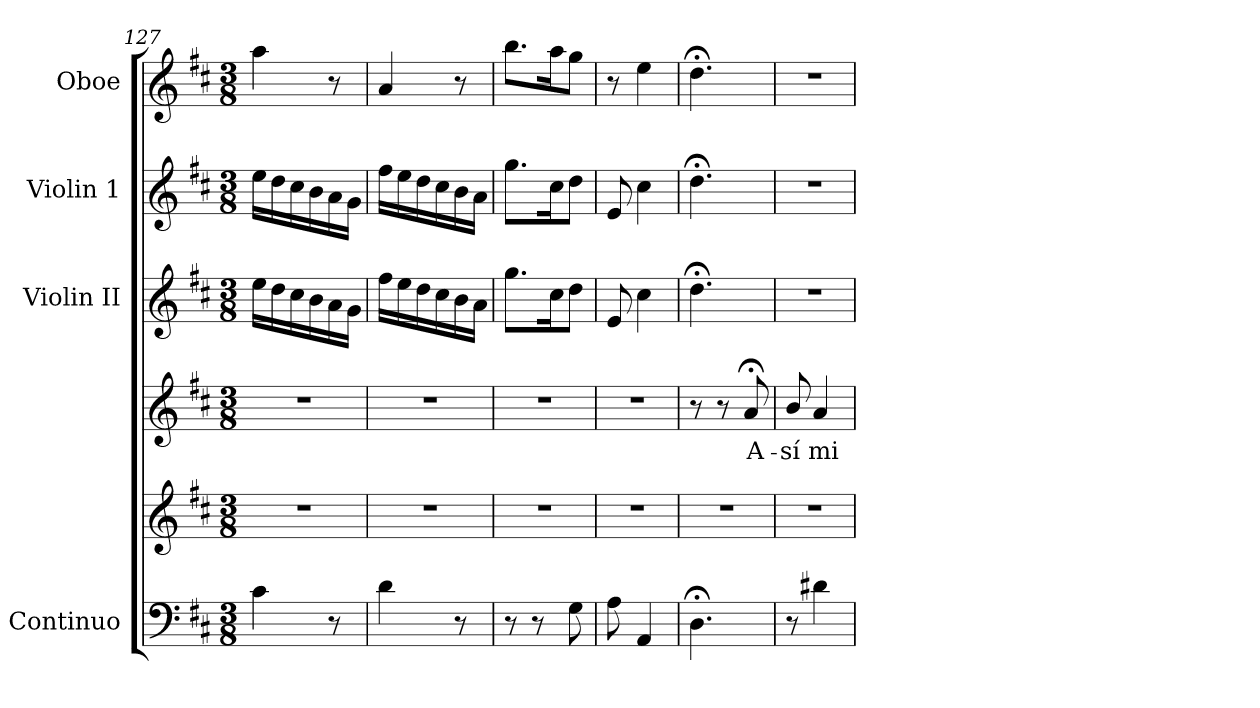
**kern	**kern	**kern	**text	**kern	**kern	**kern
*part5	*part5	*part4	*part4	*part3	*part2	*part1
*staff6	*staff5	*staff4	*staff4	*staff3	*staff2	*staff1
*I"Continuo	*	*I""Contr- alto"	*	*I"Violin II	*I"Violin 1	*I"Oboe
*I'Cont.	*	*I'A.	*	*I'Vln. II	*I'Vln. 1	*I'Ob.
*clefF4	*clefG2	*clefG2	*	*clefG2	*clefG2	*clefG2
*k[f#c#]	*k[f#c#]	*k[f#c#]	*	*k[f#c#]	*k[f#c#]	*k[f#c#]
*D:	*D:	*D:	*	*D:	*D:	*D:
*M3/8	*M3/8	*M3/8	*	*M3/8	*M3/8	*M3/8
=127	=127	=127	=127	=127	=127	=127
!	!LO:N:vis=1	!LO:N:vis=1	!	!	!	!
4c#i\	4.r	4.r	.	16eei\LL	16eei\LL	4aai\
.	.	.	.	16ddi\	16ddi\	.
.	.	.	.	16cc#i\	16cc#i\	.
.	.	.	.	16bi\	16bi\	.
8r	.	.	.	16ai\	16ai\	8r
.	.	.	.	16gi\JJ	16gi\JJ	.
=128	=128	=128	=128	=128	=128	=128
!	!LO:N:vis=1	!LO:N:vis=1	!	!	!	!
4di\	4.r	4.r	.	16ff#i\LL	16ff#i\LL	4ai/
.	.	.	.	16eei\	16eei\	.
.	.	.	.	16ddi\	16ddi\	.
.	.	.	.	16cc#i\	16cc#i\	.
8r	.	.	.	16bi\	16bi\	8r
.	.	.	.	16ai\JJ	16ai\JJ	.
=129	=129	=129	=129	=129	=129	=129
!	!LO:N:vis=1	!LO:N:vis=1	!	!	!	!
8r	4.r	4.r	.	8.ggi\L	8.ggi\L	8.bbi\L
8r	.	.	.	.	.	.
.	.	.	.	16cc#i\k	16cc#i\k	16aai\k
8Gi\	.	.	.	8ddi\J	8ddi\J	8ggi\J
=130	=130	=130	=130	=130	=130	=130
!	!LO:N:vis=1	!LO:N:vis=1	!	!	!	!
8Ai\	4.r	4.r	.	8ei/	8ei/	8r
4AAi/	.	.	.	4cc#i\	4cc#i\	4eei\
=131	=131	=131	=131	=131	=131	=131
!	!LO:N:vis=1	!	!	!	!	!
4.D;i\	4.r	8r	.	4.dd;i\	4.dd;i\	4.dd;i\
.	.	8r	.	.	.	.
!	!	!	!LO:LY:b:color=#000000	!	!	!
.	.	8a;i/	A-	.	.	.
!!LO:LB:g=z
=132	=132	=132	=132	=132	=132	=132
!	!LO:N:vis=1	!	!	!	!	!
!	!	!	!LO:LY:b:color=#000000	!LO:N:vis=1	!LO:N:vis=1	!LO:N:vis=1
8r	4.r	8bi/	-sí	4.r	4.r	4.r
!	!	!	!LO:LY:b:color=#000000	!	!	!
4d#Xi\	.	4ai/	mi	.	.	.
=	=	=	=	=	=	=
*-	*-	*-	*-	*-	*-	*-
